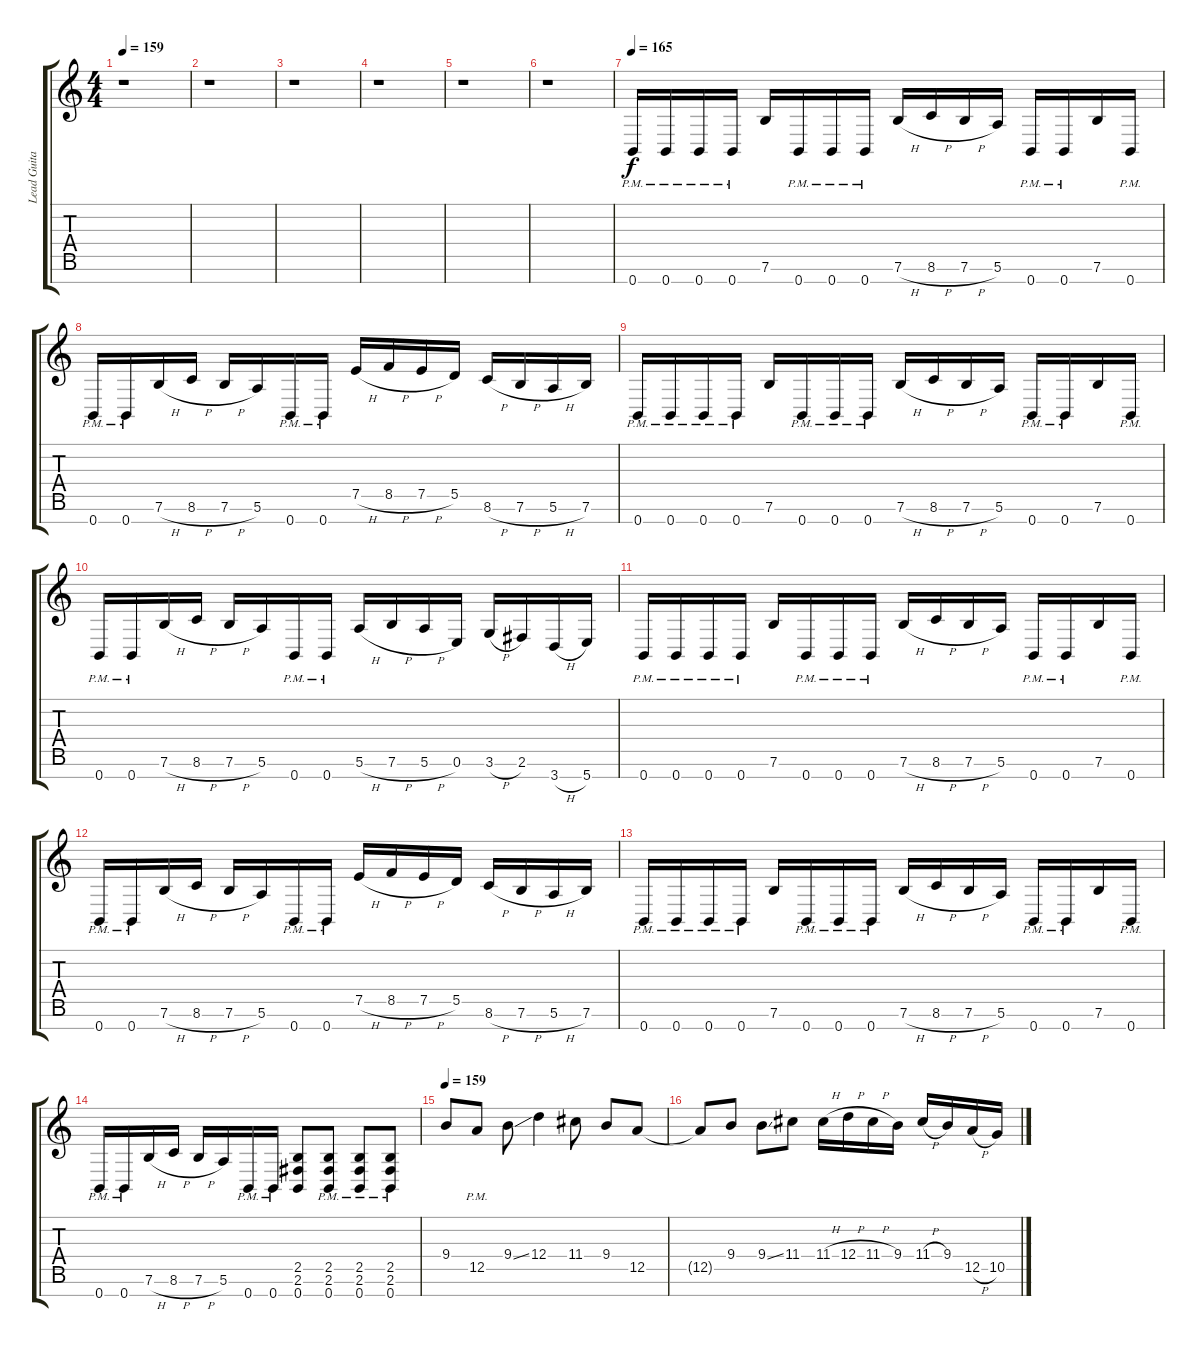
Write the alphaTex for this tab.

\track ("Lead Guitar 1" "Lead Guita") {instrument distortionguitar}
\staff {score tabs}
\tuning (E4 B3 G3 D3 A2 E2 B1) {hide}
\ts (4 4)
\tempo 159
\clef g2
\ks c
r.1{dy f} |
r.1 |
r.1 |
r.1 |
r.1 |
r.1 |
\tempo 165
0.7{pm}.16 0.7{pm}.16 0.7{pm}.16 0.7{pm}.16 7.6.16 0.7{pm}.16 0.7{pm}.16 0.7{pm}.16 7.6{h}.16 8.6{h}.16 7.6{h}.16 5.6.16 0.7{pm}.16 0.7{pm}.16 7.6.16 0.7{pm}.16 |
0.7{pm}.16 0.7{pm}.16 7.6{h}.16 8.6{h}.16 7.6{h}.16 5.6.16 0.7{pm}.16 0.7{pm}.16 7.5{h}.16 8.5{h}.16 7.5{h}.16 5.5.16 8.6{h}.16 7.6{h}.16 5.6{h}.16 7.6.16 |
0.7{pm}.16 0.7{pm}.16 0.7{pm}.16 0.7{pm}.16 7.6.16 0.7{pm}.16 0.7{pm}.16 0.7{pm}.16 7.6{h}.16 8.6{h}.16 7.6{h}.16 5.6.16 0.7{pm}.16 0.7{pm}.16 7.6.16 0.7{pm}.16 |
0.7{pm}.16 0.7{pm}.16 7.6{h}.16 8.6{h}.16 7.6{h}.16 5.6.16 0.7{pm}.16 0.7{pm}.16 5.6{h}.16 7.6{h}.16 5.6{h}.16 0.6.16 3.6{h}.16 2.6.16 3.7{h}.16 5.7.16 |
0.7{pm}.16 0.7{pm}.16 0.7{pm}.16 0.7{pm}.16 7.6.16 0.7{pm}.16 0.7{pm}.16 0.7{pm}.16 7.6{h}.16 8.6{h}.16 7.6{h}.16 5.6.16 0.7{pm}.16 0.7{pm}.16 7.6.16 0.7{pm}.16 |
0.7{pm}.16 0.7{pm}.16 7.6{h}.16 8.6{h}.16 7.6{h}.16 5.6.16 0.7{pm}.16 0.7{pm}.16 7.5{h}.16 8.5{h}.16 7.5{h}.16 5.5.16 8.6{h}.16 7.6{h}.16 5.6{h}.16 7.6.16 |
0.7{pm}.16 0.7{pm}.16 0.7{pm}.16 0.7{pm}.16 7.6.16 0.7{pm}.16 0.7{pm}.16 0.7{pm}.16 7.6{h}.16 8.6{h}.16 7.6{h}.16 5.6.16 0.7{pm}.16 0.7{pm}.16 7.6.16 0.7{pm}.16 |
0.7{pm}.16 0.7{pm}.16 7.6{h}.16 8.6{h}.16 7.6{h}.16 5.6.16 0.7{pm}.16 0.7{pm}.16 (2.5 2.6 0.7).8 (2.5{pm} 2.6{pm} 0.7{pm}).8 (2.5{pm} 2.6{pm} 0.7{pm}).8 (2.5{pm} 2.6{pm} 0.7{pm}).8 |
\tempo 159
9.4.8 12.5{pm}.8 9.4{ss}.8 12.4.4 11.4.8 9.4.8 12.5.8 |
12.5{t}.8 9.4.8 9.4{ss}.8 11.4.8 11.4{h}.16 12.4{h}.16 11.4{h}.16 9.4.16 11.4{h}.16 9.4.16 12.5{h}.16 10.5.16
